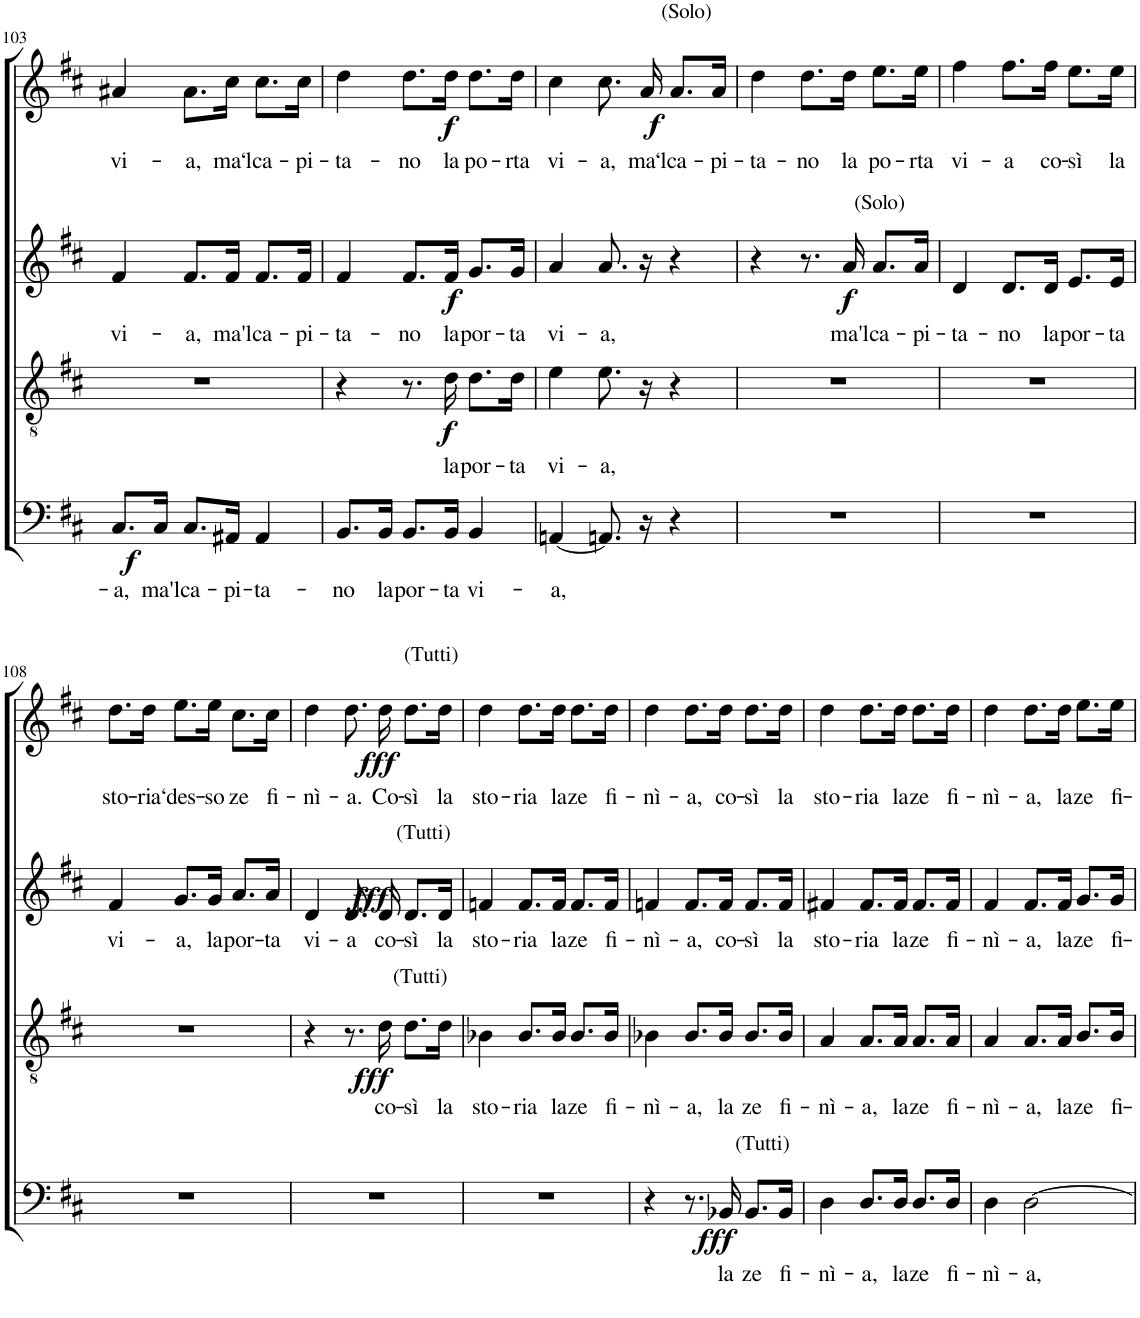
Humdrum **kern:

**kern	**text	**dynam	**kern	**text	**dynam	**kern	**text	**dynam	**kern	**text	**dynam
*part4	*part4	*part4	*part3	*part3	*part3	*part2	*part2	*part2	*part1	*part1	*part1
*staff4	*staff4	*staff4	*staff3	*staff3	*staff3	*staff2	*staff2	*staff2	*staff1	*staff1	*staff1
*I"Bassi	*	*	*I"Tenori	*	*	*I"Contralti	*	*	*I"Soprani	*	*
!!LO:PB:g=z
*clefF4	*	*	*clefGv2	*	*	*clefG2	*	*	*clefG2	*	*
*	*	*	*	*	*	*	*	*	*Trd1c2	*	*
*k[f#c#]	*	*	*k[f#c#]	*	*	*k[f#c#]	*	*	*k[f#c#]	*	*
*D:	*	*	*D:	*	*	*D:	*	*	*D:	*	*
*M3/4	*	*	*M3/4	*	*	*M3/4	*	*	*M3/4	*	*
=103	=103	=103	=103	=103	=103	=103	=103	=103	=103	=103	=103
!	!LO:LY:b	!LO:DY:b	!	!	!	!	!LO:LY:b	!	!	!LO:LY:b	!
8.C#/L	-a,	f	2.r	.	.	4f#/	vi-	.	4a#X/	vi-	.
!	!LO:LY:b	!	!	!	!	!	!	!	!	!	!
16C#/Jk	ma'l	.	.	.	.	.	.	.	.	.	.
!	!LO:LY:b	!	!	!	!	!	!LO:LY:b	!	!	!LO:LY:b	!
8.C#/L	ca-	.	.	.	.	8.f#/L	-a,	.	8.a#\L	-a,	.
!	!LO:LY:b	!	!	!	!	!	!LO:LY:b	!	!	!LO:LY:b	!
16AA#X/Jk	-pi-	.	.	.	.	16f#/Jk	ma'l	.	16cc#\Jk	ma‘l	.
!	!LO:LY:b	!	!	!	!	!	!LO:LY:b	!	!	!LO:LY:b	!
4AA#/	-ta-	.	.	.	.	8.f#/L	ca-	.	8.cc#\L	ca-	.
!	!	!	!	!	!	!	!LO:LY:b	!	!	!LO:LY:b	!
.	.	.	.	.	.	16f#/Jk	-pi-	.	16cc#\Jk	-pi-	.
=104	=104	=104	=104	=104	=104	=104	=104	=104	=104	=104	=104
!	!LO:LY:b	!	!	!	!	!	!LO:LY:b	!	!	!LO:LY:b	!
8.BB/L	-no	.	4r	.	.	4f#/	-ta-	.	4dd\	-ta-	.
!	!LO:LY:b	!	!	!	!	!	!	!	!	!	!
16BB/Jk	la	.	.	.	.	.	.	.	.	.	.
!	!LO:LY:b	!	!	!	!	!	!LO:LY:b	!	!	!LO:LY:b	!
8.BB/L	por-	.	8.r	.	.	8.f#/L	-no	.	8.dd\L	-no	.
!	!LO:LY:b	!	!	!LO:LY:b	!LO:DY:b	!	!LO:LY:b	!LO:DY:b	!	!LO:LY:b	!LO:DY:b
16BB/Jk	-ta	.	16d\	la	f	16f#/Jk	la	f	16dd\Jk	la	f
!	!LO:LY:b	!	!	!LO:LY:b	!	!	!LO:LY:b	!	!	!LO:LY:b	!
4BB/	vi-	.	8.d\L	por-	.	8.g/L	por-	.	8.dd\L	po-	.
!	!	!	!	!LO:LY:b	!	!	!LO:LY:b	!	!	!LO:LY:b	!
.	.	.	16d\Jk	-ta	.	16g/Jk	-ta	.	16dd\Jk	-rta	.
=105	=105	=105	=105	=105	=105	=105	=105	=105	=105	=105	=105
!	!LO:LY:b	!	!	!LO:LY:b	!	!	!LO:LY:b	!	!	!LO:LY:b	!
[4AAn/	-a,	.	4e\	vi-	.	4a/	vi-	.	4cc#\	vi-	.
!	!	!	!	!LO:LY:b	!	!	!LO:LY:b	!	!	!LO:LY:b	!
8.AAn/]	.	.	8.e\	-a,	.	8.a/	-a,	.	8.cc#\	-a,	.
!	!	!	!	!	!	!	!	!	!LO:TX:a:t=(Solo)	!	!
!	!	!	!	!	!	!	!	!	!	!LO:LY:b	!LO:DY:b
16r	.	.	16r	.	.	16r	.	.	16a/	ma‘l	f
!	!	!	!	!	!	!	!	!	!	!LO:LY:b	!
4r	.	.	4r	.	.	4r	.	.	8.a/L	ca-	.
!	!	!	!	!	!	!	!	!	!	!LO:LY:b	!
.	.	.	.	.	.	.	.	.	16a/Jk	-pi-	.
=106	=106	=106	=106	=106	=106	=106	=106	=106	=106	=106	=106
!	!	!	!	!	!	!	!	!	!	!LO:LY:b	!
2.r	.	.	2.r	.	.	4r	.	.	4dd\	-ta-	.
!	!	!	!	!	!	!	!	!	!	!LO:LY:b	!
.	.	.	.	.	.	8.r	.	.	8.dd\L	-no	.
!	!	!	!	!	!	!LO:TX:a:t=(Solo)	!	!	!	!	!
!	!	!	!	!	!	!	!LO:LY:b	!LO:DY:b	!	!LO:LY:b	!
.	.	.	.	.	.	16a/	ma'l	f	16dd\Jk	la	.
!	!	!	!	!	!	!	!LO:LY:b	!	!	!LO:LY:b	!
.	.	.	.	.	.	8.a/L	ca-	.	8.ee\L	po-	.
!	!	!	!	!	!	!	!LO:LY:b	!	!	!LO:LY:b	!
.	.	.	.	.	.	16a/Jk	-pi-	.	16ee\Jk	-rta	.
=107	=107	=107	=107	=107	=107	=107	=107	=107	=107	=107	=107
!	!	!	!	!	!	!	!LO:LY:b	!	!	!LO:LY:b	!
2.r	.	.	2.r	.	.	4d/	-ta-	.	4ff#\	vi-	.
!	!	!	!	!	!	!	!LO:LY:b	!	!	!LO:LY:b	!
.	.	.	.	.	.	8.d/L	-no	.	8.ff#\L	-a	.
!	!	!	!	!	!	!	!LO:LY:b	!	!	!LO:LY:b	!
.	.	.	.	.	.	16d/Jk	la	.	16ff#\Jk	co-	.
!	!	!	!	!	!	!	!LO:LY:b	!	!	!LO:LY:b	!
.	.	.	.	.	.	8.e/L	por-	.	8.ee\L	-sì	.
!	!	!	!	!	!	!	!LO:LY:b	!	!	!LO:LY:b	!
.	.	.	.	.	.	16e/Jk	-ta	.	16ee\Jk	la	.
!!LO:LB:g=z
=108	=108	=108	=108	=108	=108	=108	=108	=108	=108	=108	=108
!	!	!	!	!	!	!	!LO:LY:b	!	!	!LO:LY:b	!
2.r	.	.	2.r	.	.	4f#/	vi-	.	8.dd\L	sto-	.
!	!	!	!	!	!	!	!	!	!	!LO:LY:b	!
.	.	.	.	.	.	.	.	.	16dd\Jk	-ria	.
!	!	!	!	!	!	!	!LO:LY:b	!	!	!LO:LY:b	!
.	.	.	.	.	.	8.g/L	-a,	.	8.ee\L	‘des-	.
!	!	!	!	!	!	!	!LO:LY:b	!	!	!LO:LY:b	!
.	.	.	.	.	.	16g/Jk	la	.	16ee\Jk	-so	.
!	!	!	!	!	!	!	!LO:LY:b	!	!	!LO:LY:b	!
.	.	.	.	.	.	8.a/L	por-	.	8.cc#\L	ze	.
!	!	!	!	!	!	!	!LO:LY:b	!	!	!LO:LY:b	!
.	.	.	.	.	.	16a/Jk	-ta	.	16cc#\Jk	fi-	.
=109	=109	=109	=109	=109	=109	=109	=109	=109	=109	=109	=109
!	!	!	!	!	!	!	!LO:LY:b	!	!	!LO:LY:b	!
2.r	.	.	4r	.	.	4d/	vi-	.	4dd\	-nì-	.
!	!	!	!	!	!	!	!LO:LY:b	!	!	!LO:LY:b	!
.	.	.	8.r	.	.	8.d/	-a	.	8.dd\	-a.	.
!	!	!	!	!	!	!	!	!	!LO:TX:a:t=(Tutti)	!	!
!	!	!	!	!	!	!LO:TX:a:t=(Tutti)	!	!	!	!	!
!	!	!	!LO:TX:a:t=(Tutti)	!	!	!	!	!	!	!	!
!	!	!	!	!LO:LY:b	!LO:DY:b	!	!LO:LY:b	!LO:DY:b	!	!LO:LY:b	!LO:DY:b
.	.	.	16d\	co-	fff	16d/	co-	fff	16dd\	Co-	fff
!	!	!	!	!LO:LY:b	!	!	!LO:LY:b	!	!	!LO:LY:b	!
.	.	.	8.d\L	-sì	.	8.d/L	-sì	.	8.dd\L	-sì	.
!	!	!	!	!LO:LY:b	!	!	!LO:LY:b	!	!	!LO:LY:b	!
.	.	.	16d\Jk	la	.	16d/Jk	la	.	16dd\Jk	la	.
=110	=110	=110	=110	=110	=110	=110	=110	=110	=110	=110	=110
!	!	!	!	!LO:LY:b	!	!	!LO:LY:b	!	!	!LO:LY:b	!
2.r	.	.	4B-X\	sto-	.	4fn/	sto-	.	4dd\	sto-	.
!	!	!	!	!LO:LY:b	!	!	!LO:LY:b	!	!	!LO:LY:b	!
.	.	.	8.B-/L	-ria	.	8.f/L	-ria	.	8.dd\L	-ria	.
!	!	!	!	!LO:LY:b	!	!	!LO:LY:b	!	!	!LO:LY:b	!
.	.	.	16B-/Jk	la	.	16f/Jk	la	.	16dd\Jk	la	.
!	!	!	!	!LO:LY:b	!	!	!LO:LY:b	!	!	!LO:LY:b	!
.	.	.	8.B-/L	ze	.	8.f/L	ze	.	8.dd\L	ze	.
!	!	!	!	!LO:LY:b	!	!	!LO:LY:b	!	!	!LO:LY:b	!
.	.	.	16B-/Jk	fi-	.	16f/Jk	fi-	.	16dd\Jk	fi-	.
=111	=111	=111	=111	=111	=111	=111	=111	=111	=111	=111	=111
!	!	!	!	!LO:LY:b	!	!	!LO:LY:b	!	!	!LO:LY:b	!
4r	.	.	4B-X\	-nì-	.	4fn/	-nì-	.	4dd\	-nì-	.
!	!	!	!	!LO:LY:b	!	!	!LO:LY:b	!	!	!LO:LY:b	!
8.r	.	.	8.B-/L	-a,	.	8.f/L	-a,	.	8.dd\L	-a,	.
!LO:TX:a:t=(Tutti)	!	!	!	!	!	!	!	!	!	!	!
!	!LO:LY:b	!LO:DY:b	!	!LO:LY:b	!	!	!LO:LY:b	!	!	!LO:LY:b	!
16BB-X/	la	fff	16B-/Jk	la	.	16f/Jk	co-	.	16dd\Jk	co-	.
!	!LO:LY:b	!	!	!LO:LY:b	!	!	!LO:LY:b	!	!	!LO:LY:b	!
8.BB-/L	ze	.	8.B-/L	ze	.	8.f/L	-sì	.	8.dd\L	-sì	.
!	!LO:LY:b	!	!	!LO:LY:b	!	!	!LO:LY:b	!	!	!LO:LY:b	!
16BB-/Jk	fi-	.	16B-/Jk	fi-	.	16f/Jk	la	.	16dd\Jk	la	.
=112	=112	=112	=112	=112	=112	=112	=112	=112	=112	=112	=112
!	!LO:LY:b	!	!	!LO:LY:b	!	!	!LO:LY:b	!	!	!LO:LY:b	!
4D\	-nì-	.	4A/	-nì-	.	4f#X/	sto-	.	4dd\	sto-	.
!	!LO:LY:b	!	!	!LO:LY:b	!	!	!LO:LY:b	!	!	!LO:LY:b	!
8.D/L	-a,	.	8.A/L	-a,	.	8.f#/L	-ria	.	8.dd\L	-ria	.
!	!LO:LY:b	!	!	!LO:LY:b	!	!	!LO:LY:b	!	!	!LO:LY:b	!
16D/Jk	la	.	16A/Jk	la	.	16f#/Jk	la	.	16dd\Jk	la	.
!	!LO:LY:b	!	!	!LO:LY:b	!	!	!LO:LY:b	!	!	!LO:LY:b	!
8.D/L	ze	.	8.A/L	ze	.	8.f#/L	ze	.	8.dd\L	ze	.
!	!LO:LY:b	!	!	!LO:LY:b	!	!	!LO:LY:b	!	!	!LO:LY:b	!
16D/Jk	fi-	.	16A/Jk	fi-	.	16f#/Jk	fi-	.	16dd\Jk	fi-	.
=113	=113	=113	=113	=113	=113	=113	=113	=113	=113	=113	=113
!	!LO:LY:b	!	!	!LO:LY:b	!	!	!LO:LY:b	!	!	!LO:LY:b	!
4D\	-nì-	.	4A/	-nì-	.	4f#/	-nì-	.	4dd\	-nì-	.
!	!LO:LY:b	!	!	!LO:LY:b	!	!	!LO:LY:b	!	!	!LO:LY:b	!
[2D\	-a,	.	8.A/L	-a,	.	8.f#/L	-a,	.	8.dd\L	-a,	.
!	!	!	!	!LO:LY:b	!	!	!LO:LY:b	!	!	!LO:LY:b	!
.	.	.	16A/Jk	la	.	16f#/Jk	la	.	16dd\Jk	la	.
!	!	!	!	!LO:LY:b	!	!	!LO:LY:b	!	!	!LO:LY:b	!
.	.	.	8.B/L	ze	.	8.g/L	ze	.	8.ee\L	ze	.
!	!	!	!	!LO:LY:b	!	!	!LO:LY:b	!	!	!LO:LY:b	!
.	.	.	16B/Jk	fi-	.	16g/Jk	fi-	.	16ee\Jk	fi-	.
=	=	=	=	=	=	=	=	=	=	=	=
*-	*-	*-	*-	*-	*-	*-	*-	*-	*-	*-	*-
